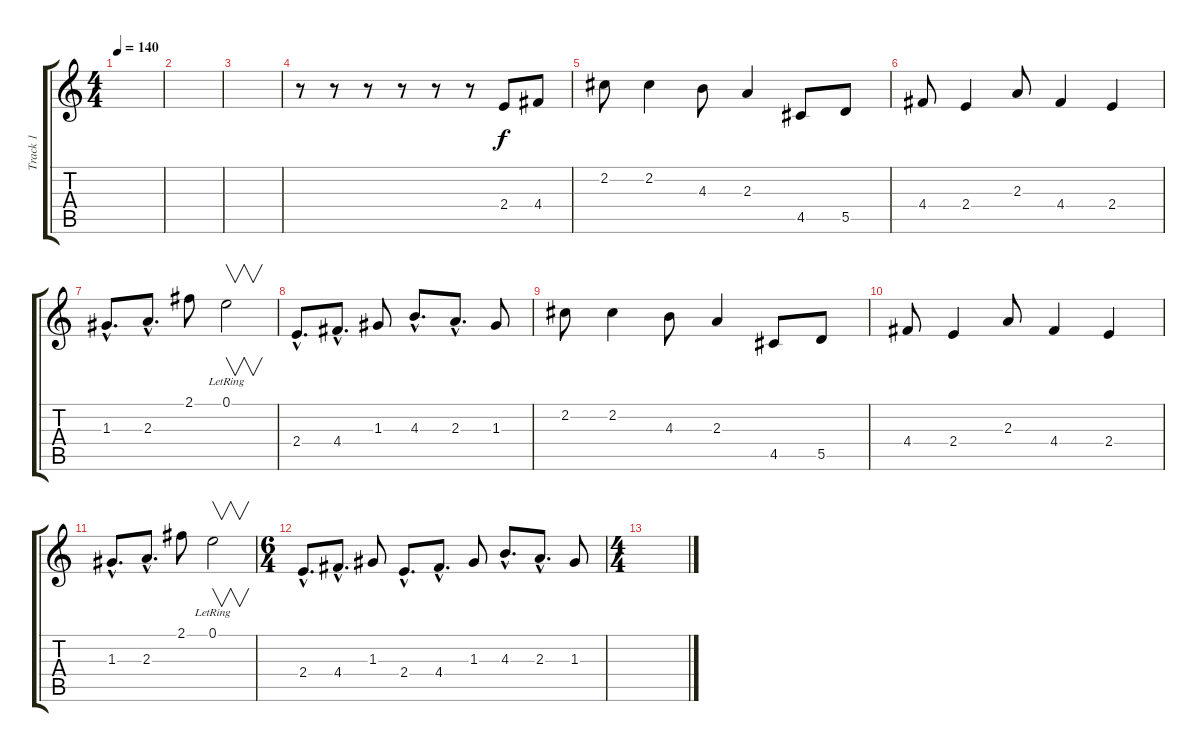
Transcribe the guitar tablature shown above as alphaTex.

\track ("Track 1" "Track 1") {instrument overdrivenguitar}
\staff {score tabs}
\tuning (E4 B3 G3 D3 A2 E2) {hide}
\ts (4 4)
\tempo 140
\clef g2
\ks c
|
|
|
r.8 r.8 r.8 r.8 r.8 r.8 2.4.8 4.4.8 |
2.2.8 2.2.4 4.3.8 2.3.4 4.5.8 5.5.8 |
4.4.8 2.4.4 2.3.8 4.4.4 2.4.4 |
1.3{hac}.8{d} 2.3{hac}.8{d} 2.1.8 0.1{lr}.2{v} |
2.4{hac}.8{d} 4.4{hac}.8{d} 1.3.8 4.3{hac}.8{d} 2.3{hac}.8{d} 1.3.8 |
2.2.8 2.2.4 4.3.8 2.3.4 4.5.8 5.5.8 |
4.4.8 2.4.4 2.3.8 4.4.4 2.4.4 |
1.3{hac}.8{d} 2.3{hac}.8{d} 2.1.8 0.1{lr}.2{v} |
\ts (6 4)
2.4{hac}.8{d} 4.4{hac}.8{d} 1.3.8 2.4{hac}.8{d} 4.4{hac}.8{d} 1.3.8 4.3{hac}.8{d} 2.3{hac}.8{d} 1.3.8 |
\ts (4 4)
